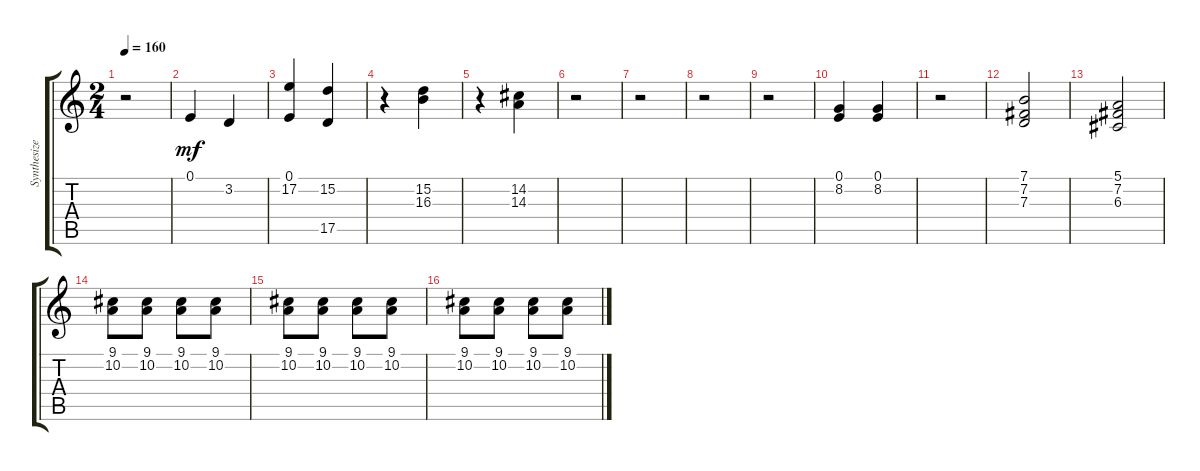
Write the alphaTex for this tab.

\track ("Synthesizer(strings)" "Synthesize") {instrument stringensemble1}
\staff {score tabs}
\tuning (E4 B3 G3 D3 A2 E2) {hide}
\ts (2 4)
\tempo 160
\clef g2
\ks c
r.2{dy mf} |
0.1.4 3.2.4 |
(0.1 17.2).4 (15.2 17.5).4 |
r.4 (15.2 16.3).4 |
r.4 (14.2 14.3).4 |
r.2 |
r.2 |
r.2 |
r.2 |
(0.1 8.2).4 (0.1 8.2).4{volume 8} |
r.2 |
(7.1 7.2 7.3).2 |
(5.1 7.2 6.3).2 |
(9.1 10.2).8 (9.1 10.2).8 (9.1 10.2).8 (9.1 10.2).8 |
(9.1 10.2).8 (9.1 10.2).8 (9.1 10.2).8 (9.1 10.2).8 |
(9.1 10.2).8 (9.1 10.2).8 (9.1 10.2).8 (9.1 10.2).8
